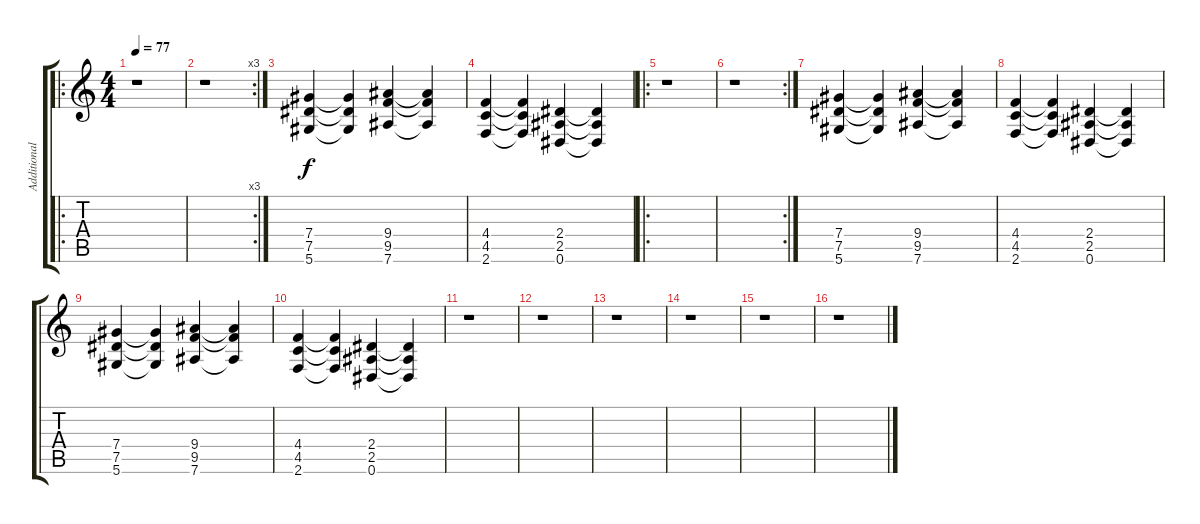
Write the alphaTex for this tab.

\track ("Additional Guitar" "Additional") {instrument electricguitarclean}
\staff {score tabs}
\tuning (Eb4 Bb3 Gb3 Db3 Ab2 Eb2) {hide}
\ro
\ts (4 4)
\tempo 77
\clef g2
\ks c
r.1{dy f instrument electricguitarclean} |
\rc 3
r.1 |
(7.4 7.5 5.6).4 (7.4{t} 7.5{t} 5.6{t}).4 (9.4 9.5 7.6).4 (9.4{t} 9.5{t} 7.6{t}).4 |
(4.4 4.5 2.6).4 (4.4{t} 4.5{t} 2.6{t}).4 (2.4 2.5 0.6).4 (2.4{t} 2.5{t} 0.6{t}).4 |
\ro
r.1 |
\rc 2
r.1 |
(7.4 7.5 5.6).4 (7.4{t} 7.5{t} 5.6{t}).4 (9.4 9.5 7.6).4 (9.4{t} 9.5{t} 7.6{t}).4 |
(4.4 4.5 2.6).4 (4.4{t} 4.5{t} 2.6{t}).4 (2.4 2.5 0.6).4 (2.4{t} 2.5{t} 0.6{t}).4 |
(7.4 7.5 5.6).4 (7.4{t} 7.5{t} 5.6{t}).4 (9.4 9.5 7.6).4 (9.4{t} 9.5{t} 7.6{t}).4 |
(4.4 4.5 2.6).4 (4.4{t} 4.5{t} 2.6{t}).4 (2.4 2.5 0.6).4 (2.4{t} 2.5{t} 0.6{t}).4 |
r.1 |
r.1 |
r.1 |
r.1 |
r.1 |
r.1
